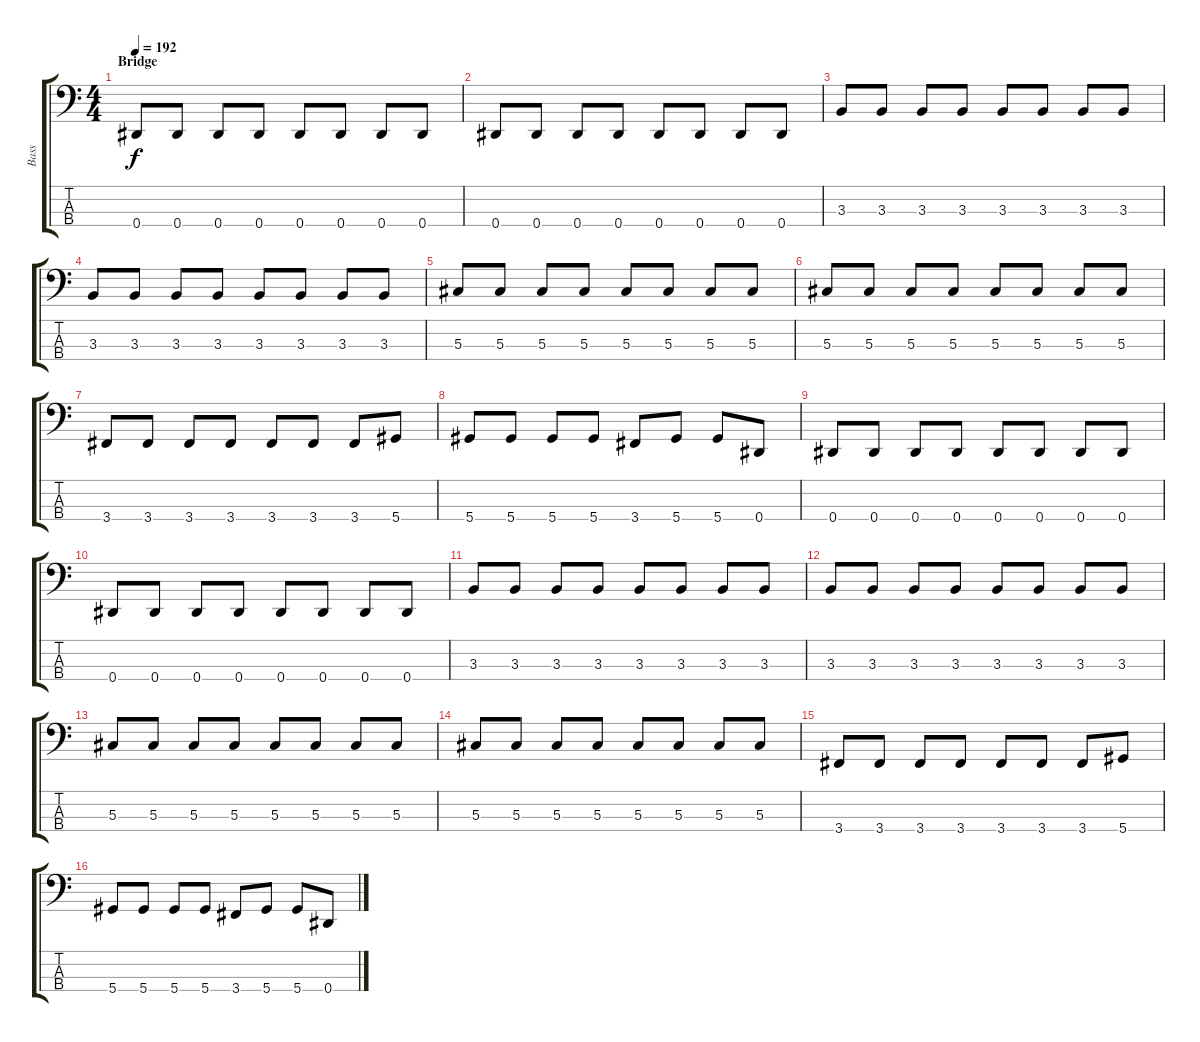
\track ("Bass" "Bass") {instrument electricbasspick}
\staff {score tabs}
\tuning (Gb2 Db2 Ab1 Eb1) {hide}
\ts (4 4)
\section ("" "Bridge")
\tempo 192
\clef f4
\ks c
0.4.8{dy f} 0.4.8 0.4.8 0.4.8 0.4.8 0.4.8 0.4.8 0.4.8 |
0.4.8 0.4.8 0.4.8 0.4.8 0.4.8 0.4.8 0.4.8 0.4.8 |
3.3.8 3.3.8 3.3.8 3.3.8 3.3.8 3.3.8 3.3.8 3.3.8 |
3.3.8 3.3.8 3.3.8 3.3.8 3.3.8 3.3.8 3.3.8 3.3.8 |
5.3.8 5.3.8 5.3.8 5.3.8 5.3.8 5.3.8 5.3.8 5.3.8 |
5.3.8 5.3.8 5.3.8 5.3.8 5.3.8 5.3.8 5.3.8 5.3.8 |
3.4.8 3.4.8 3.4.8 3.4.8 3.4.8 3.4.8 3.4.8 5.4.8 |
5.4.8 5.4.8 5.4.8 5.4.8 3.4.8 5.4.8 5.4.8 0.4.8 |
0.4.8 0.4.8 0.4.8 0.4.8 0.4.8 0.4.8 0.4.8 0.4.8 |
0.4.8 0.4.8 0.4.8 0.4.8 0.4.8 0.4.8 0.4.8 0.4.8 |
3.3.8 3.3.8 3.3.8 3.3.8 3.3.8 3.3.8 3.3.8 3.3.8 |
3.3.8 3.3.8 3.3.8 3.3.8 3.3.8 3.3.8 3.3.8 3.3.8 |
5.3.8 5.3.8 5.3.8 5.3.8 5.3.8 5.3.8 5.3.8 5.3.8 |
5.3.8 5.3.8 5.3.8 5.3.8 5.3.8 5.3.8 5.3.8 5.3.8 |
3.4.8 3.4.8 3.4.8 3.4.8 3.4.8 3.4.8 3.4.8 5.4.8 |
5.4.8 5.4.8 5.4.8 5.4.8 3.4.8 5.4.8 5.4.8 0.4.8
